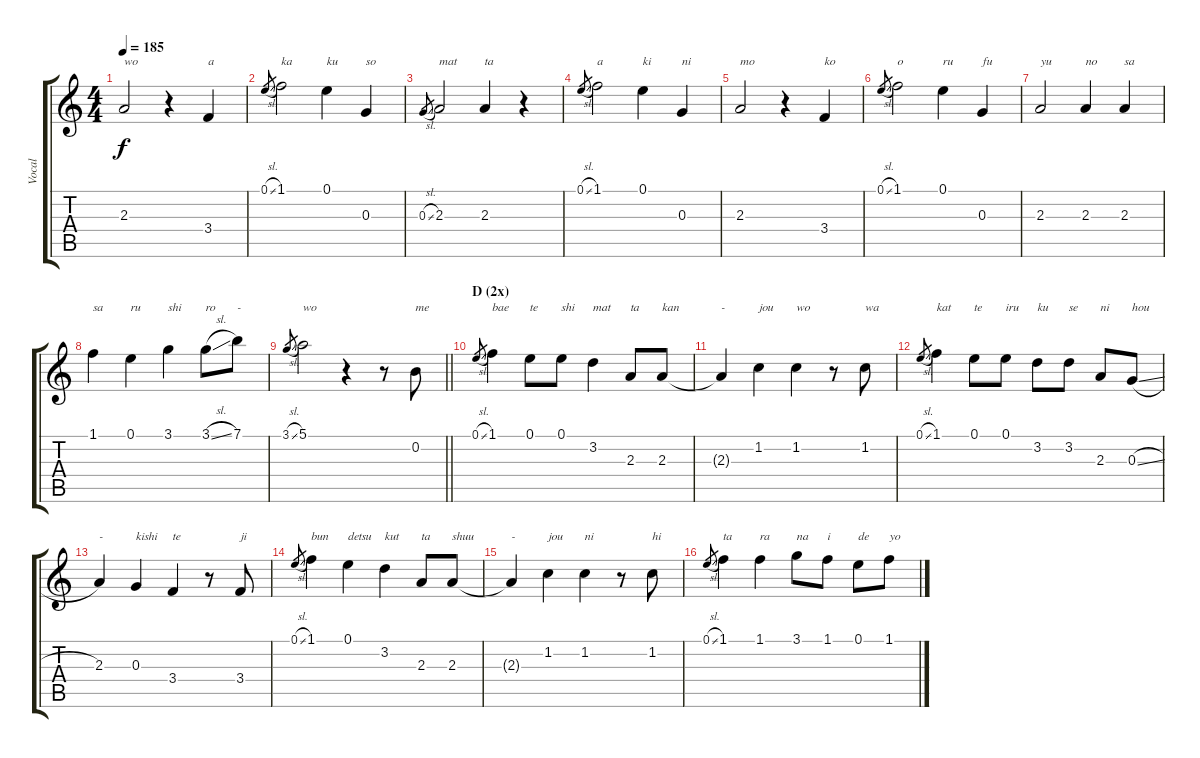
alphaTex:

\track ("Vocal" "Vocal") {instrument contrabass}
\staff {score tabs}
\tuning (E4 B3 G3 D3 A2 E2) {hide}
\ts (4 4)
\tempo 185
\clef g2
\ks c
2.3.2{txt "wo" dy f} r.4 3.4.4{txt "a"} |
0.1{sl}.8{gr} 1.1.2{txt "ka"} 0.1.4{txt "ku"} 0.3.4{txt "so"} |
0.3{sl}.8{gr} 2.3.2{txt "mat"} 2.3.4{txt "ta"} r.4 |
0.1{sl}.8{gr} 1.1.2{txt "a"} 0.1.4{txt "ki"} 0.3.4{txt "ni"} |
2.3.2{txt "mo"} r.4 3.4.4{txt "ko"} |
0.1{sl}.8{gr} 1.1.2{txt "o"} 0.1.4{txt "ru"} 0.3.4{txt "fu"} |
2.3.2{txt "yu"} 2.3.4{txt "no"} 2.3.4{txt "sa"} |
1.1.4{txt "sa"} 0.1.4{txt "ru"} 3.1.4{txt "shi"} 3.1{sl}.8{txt "ro"} 7.1.8{txt "-"} |
\barLineRight lightlight
3.1{sl}.8{gr} 5.1.2{txt "wo"} r.4 r.8 0.2.8{txt "me"} |
\section ("" "D (2x)")
0.1{sl}.8{gr} 1.1.4{txt "bae"} 0.1.8{txt "te"} 0.1.8{txt "shi"} 3.2.4{txt "mat"} 2.3.8{txt "ta"} 2.3.8{txt "kan"} |
2.3{t}.4{txt "-"} 1.2.4{txt "jou"} 1.2.4{txt "wo"} r.8 1.2.8{txt "wa"} |
0.1{sl}.8{gr} 1.1.4{txt "kat"} 0.1.8{txt "te"} 0.1.8{txt "iru"} 3.2.8{txt "ku"} 3.2.8{txt "se"} 2.3.8{txt "ni"} 0.3{sl}.8{txt "hou"} |
2.3.4{txt "-"} 0.3.4{txt "kishi"} 3.4.4{txt "te"} r.8 3.4.8{txt "ji"} |
0.1{sl}.8{gr} 1.1.4{txt "bun"} 0.1.4{txt "detsu"} 3.2.4{txt "kut"} 2.3.8{txt "ta"} 2.3.8{txt "shuu"} |
2.3{t}.4{txt "-"} 1.2.4{txt "jou"} 1.2.4{txt "ni"} r.8 1.2.8{txt "hi"} |
0.1{sl}.8{gr} 1.1.4{txt "ta"} 1.1.4{txt "ra"} 3.1.8{txt "na"} 1.1.8{txt "i"} 0.1.8{txt "de"} 1.1.8{txt "yo"}
